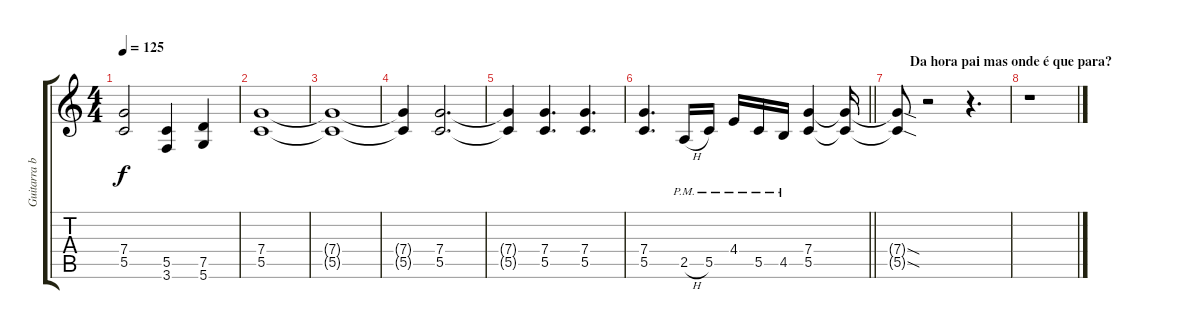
\track ("Guitarra base" "Guitarra b") {instrument overdrivenguitar}
\staff {score tabs}
\tuning (D4 A3 F3 C3 G2 D2) {hide}
\ts (4 4)
\tempo 125
\clef g2
\ks c
(7.4{t} 5.5{t}).2{dy f} (5.5 3.6).4 (7.5 5.6).4 |
(7.4 5.5).1 |
(7.4{t} 5.5{t}).1 |
(7.4{t} 5.5{t}).4 (7.4 5.5).2{d} |
(7.4{t} 5.5{t}).4 (7.4 5.5).4{d} (7.4 5.5).4{d} |
\barLineRight lightlight
(7.4 5.5).4{d} 2.5{h pm}.16 5.5{pm}.16 4.4{pm}.16 5.5{pm}.16 4.5{pm}.16 (7.4 5.5).4 (7.4{t} 5.5{t}).16 |
\section ("" "      Da hora pai mas onde é que para?")
(7.4{sod t} 5.5{sod t}).8 r.2 r.4{d} |
r.1
